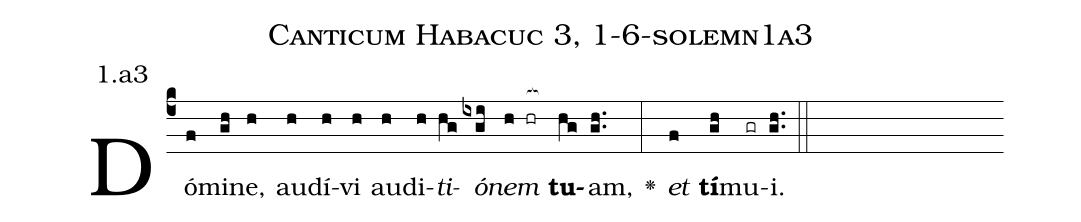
name: Canticum Habacuc 3, 1-6-solemn1a3;
annotation: 1.a3;
%%
(c4)Dó(f)mi(gh)ne,(h) au(h)dí(h)vi(h) au(h)di(h)<i>ti</i>(hg)<i>ó</i>(ixgi)<i>nem</i>(h hr[ocb:1{]) <b>tu</b>(hg[ocb:0}])am,(gh..) <v>\greheightstar</v>(:) <i>et</i>(f) <b>tí</b>(gh)mu(gr)i.(gh..) (::)


%E(h) u(h) o(g) u(f) a(gh) e.(gh..) (::)
